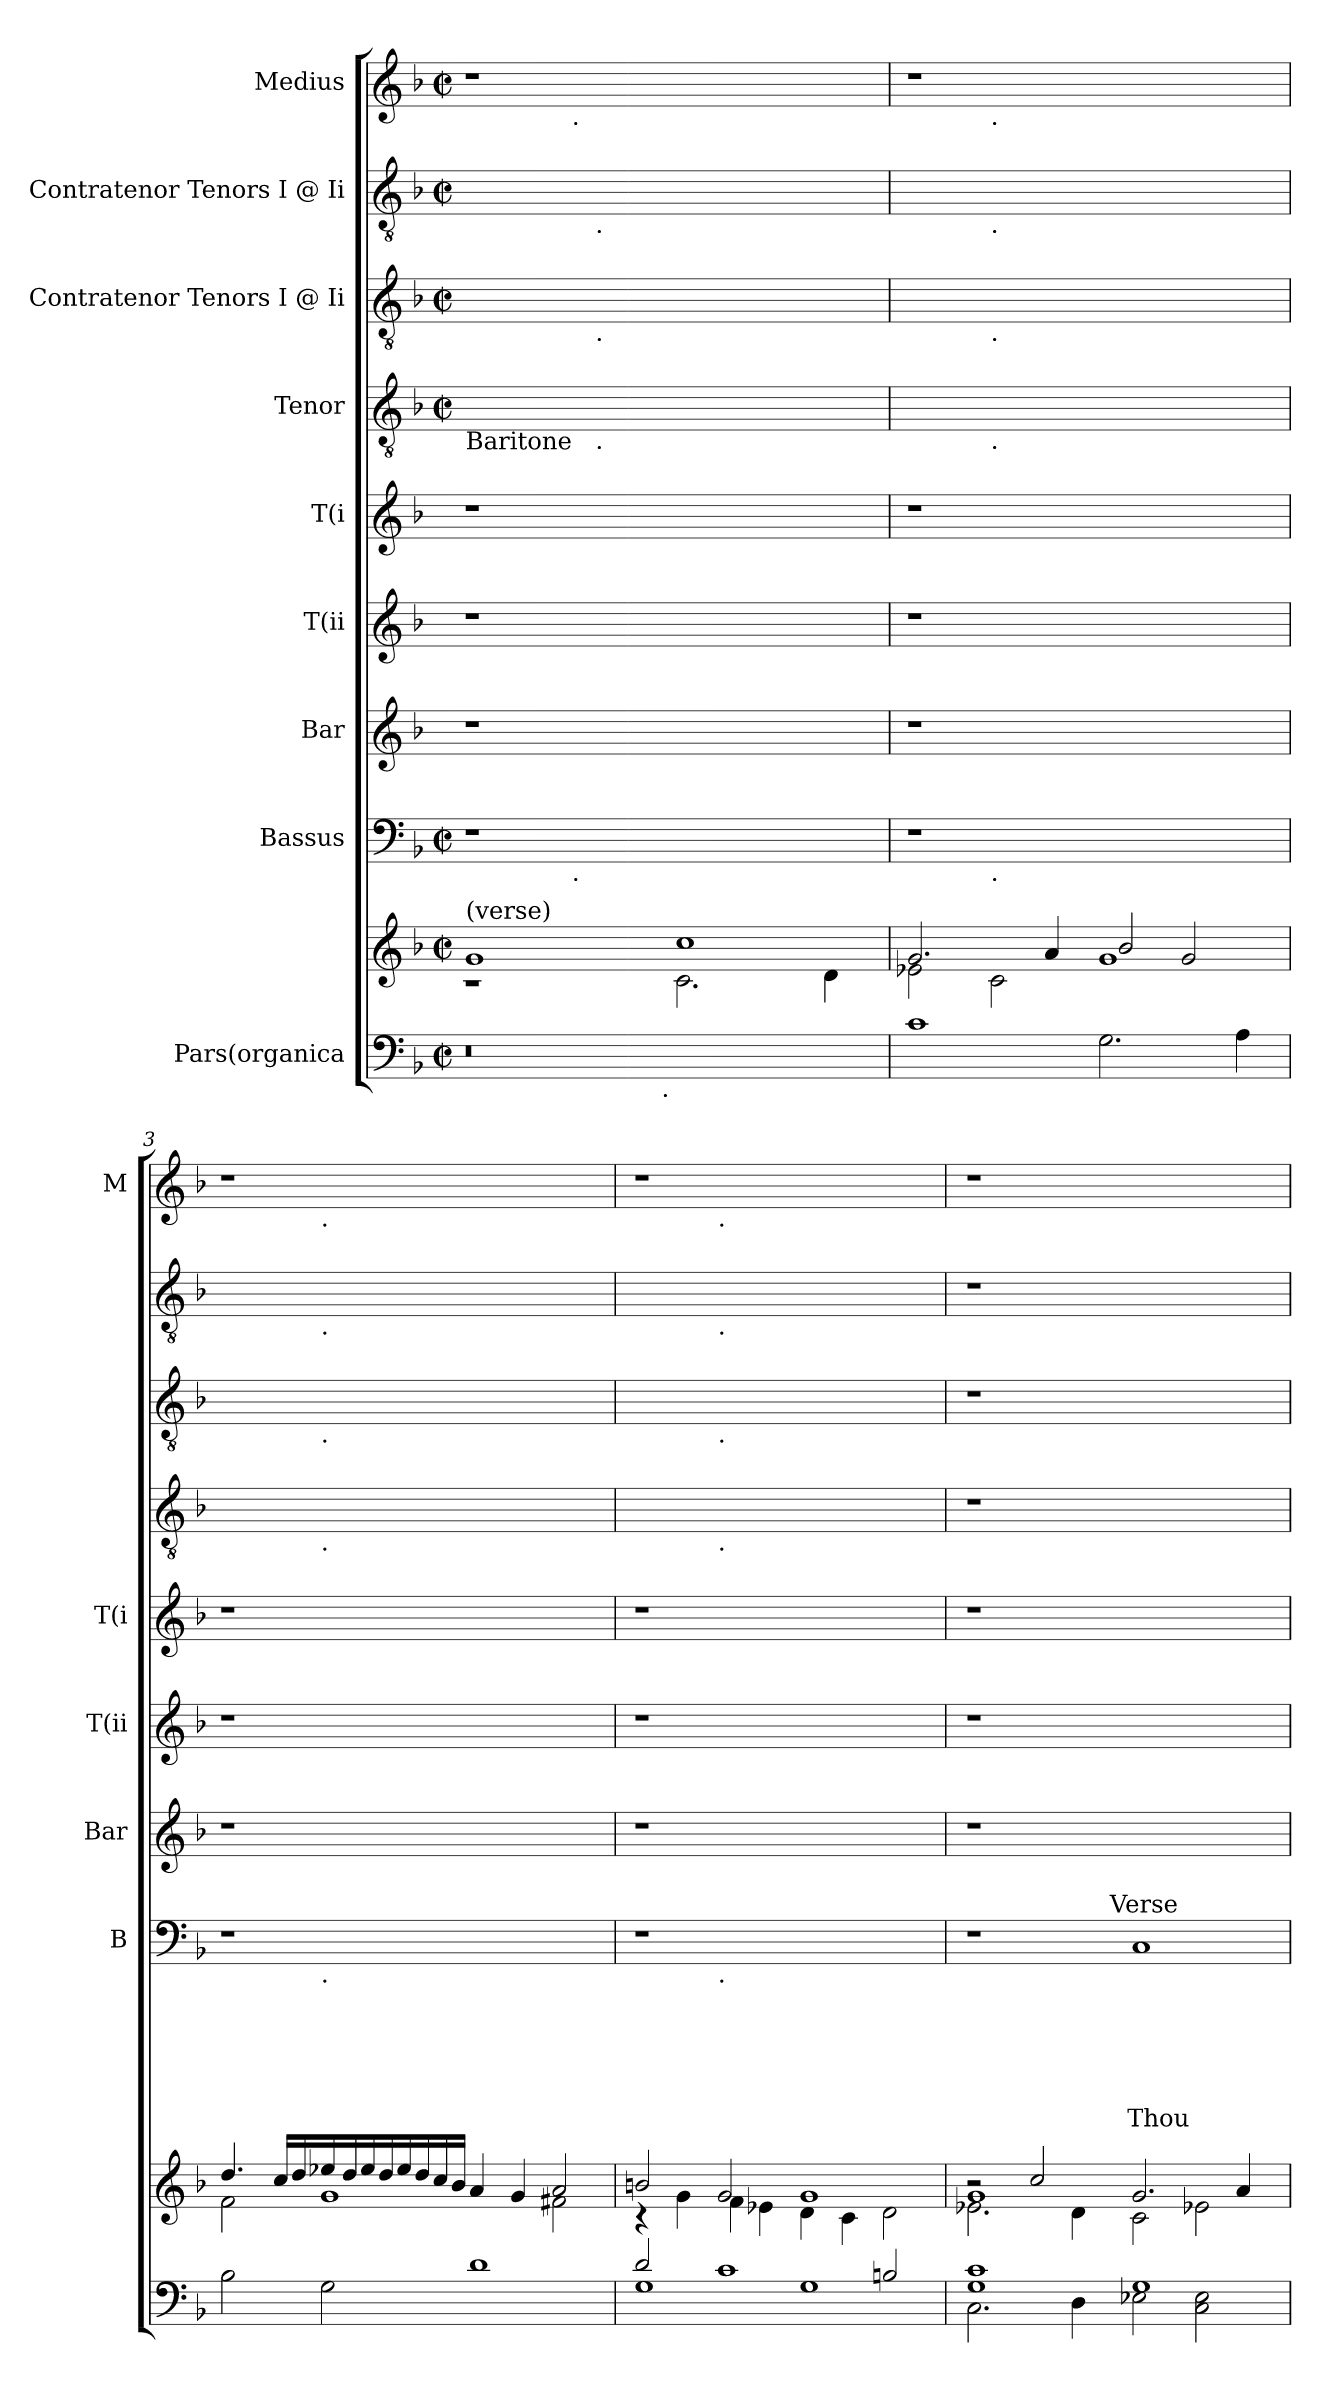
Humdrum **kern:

**kern	**kern	**kern	**text	**text	**text	**text	**text	**text	**kern	**kern	**kern	**kern	**kern	**kern	**kern
*part9	*part9	*part8	*part8	*part8	*part8	*part8	*part8	*part8	*part7	*part6	*part5	*part4	*part3	*part2	*part1
*staff10	*staff9	*staff8	*staff8	*staff8	*staff8	*staff8	*staff8	*staff8	*staff7	*staff6	*staff5	*staff4	*staff3	*staff2	*staff1
*I"Pars(organica	*	*I"Bassus	*	*	*	*	*	*	*I"Bar	*I"T(ii	*I"T(i	*I"Tenor	*I"Contratenor Tenors I @ Ii	*I"Contratenor Tenors I @ Ii	*I"Medius
*	*	*I'B	*	*	*	*	*	*	*I'Bar	*I'T(ii	*I'T(i	*	*	*	*I'M
*clefF4	*clefG2	*clefF4	*	*	*	*	*	*	*clefG2	*clefG2	*clefG2	*clefGv2	*clefGv2	*clefGv2	*clefG2
*k[b-]	*k[b-]	*k[b-]	*	*	*	*	*	*	*k[b-]	*k[b-]	*k[b-]	*k[b-]	*k[b-]	*k[b-]	*k[b-]
*F:	*F:	*F:	*	*	*	*	*	*	*F:	*F:	*F:	*F:	*F:	*F:	*F:
*M2/2	*M2/2	*M2/2	*	*	*	*	*	*	*	*	*	*M2/2	*M2/2	*M2/2	*M2/2
*met(c|)	*met(c|)	*met(c|)	*	*	*	*	*	*	*	*	*	*met(c|)	*met(c|)	*met(c|)	*met(c|)
=1	=1	=1	=1	=1	=1	=1	=1	=1	=1	=1	=1	=1	=1	=1	=1
*	*^	*	*	*	*	*	*	*	*	*	*	*	*	*	*
!	!	!	!	!	!	!	!	!	!	!	!	!	!	!	!	!LO:TX:b:t=Mean
!	!	!	!	!	!	!	!	!	!	!	!	!	!LO:TX:b:t=Baritone	!	!	!
!	!	!	!LO:TX:b:t=Bass	!	!	!	!	!	!	!	!	!	!	!	!	!
!	!LO:TX:a:t=(verse)	!	!	!	!	!	!	!	!	!	!	!	!	!	!	!
*^	*	*	*^	*	*	*	*	*	*	*	*	*	*	*	*	*^
0r	2ryy	1g	1rc	1r	2ryy	.	.	.	.	.	.	1r	1r	1r	2ryy	2ryy	2ryy	1r	2ryy
.	4...ryy	.	.	.	16ryy	.	.	.	.	.	.	.	.	.	8ryy	8ryy	8ryy	.	16ryy
!	!	!	!	!	!	!	!	!	!	!	!	!	!	!	!	!	!	!	!LO:TX:b:t=.
!	!	!	!	!	!LO:TX:b:t=.	!	!	!	!	!	!	!	!	!	!	!	!	!	!
.	.	.	.	.	1ryy	.	.	.	.	.	.	.	.	.	.	.	.	.	1ryy
!	!	!	!	!	!	!	!	!	!	!	!	!	!	!	!	!	!LO:TX:b:t=.	!	!
!	!	!	!	!	!	!	!	!	!	!	!	!	!	!	!	!LO:TX:b:t=.	!	!	!
!	!	!	!	!	!	!	!	!	!	!	!	!	!	!	!LO:TX:b:t=.	!	!	!	!
.	.	.	.	.	.	.	.	.	.	.	.	.	.	.	1ryy	1ryy	1ryy	.	.
!	!LO:TX:b:t=.	!	!	!	!	!	!	!	!	!	!	!	!	!	!	!	!	!	!
.	1ryy	.	.	.	.	.	.	.	.	.	.	.	.	.	.	.	.	.	.
.	.	2.c\	1cc	1ryy	.	.	.	.	.	.	.	1ryy	1ryy	1ryy	.	.	.	1ryy	.
.	.	.	.	.	4..ryy	.	.	.	.	.	.	.	.	.	.	.	.	.	4..ryy
.	.	.	.	.	.	.	.	.	.	.	.	.	.	.	4.ryy	4.ryy	4.ryy	.	.
.	.	4d\	.	.	.	.	.	.	.	.	.	.	.	.	.	.	.	.	.
.	32ryy	.	.	.	.	.	.	.	.	.	.	.	.	.	.	.	.	.	.
*v	*v	*	*	*	*	*	*	*	*	*	*	*	*	*	*	*	*	*	*
=2	=2	=2	=2	=2	=2	=2	=2	=2	=2	=2	=2	=2	=2	=2	=2	=2	=2	=2
1c	2e-X\	2.g/	1r	2ryy	.	.	.	.	.	.	1r	1r	1r	2ryy	2ryy	2ryy	1r	2ryy
!	!	!	!	!	!	!	!	!	!	!	!	!	!	!	!	!	!	!LO:TX:b:t=.
!	!	!	!	!	!	!	!	!	!	!	!	!	!	!	!	!LO:TX:b:t=.	!	!
!	!	!	!	!	!	!	!	!	!	!	!	!	!	!	!LO:TX:b:t=.	!	!	!
!	!	!	!	!	!	!	!	!	!	!	!	!	!	!LO:TX:b:t=.	!	!	!	!
!	!	!	!	!LO:TX:b:t=.	!	!	!	!	!	!	!	!	!	!	!	!	!	!
.	2c\	.	.	1.ryy	.	.	.	.	.	.	.	.	.	1.ryy	1.ryy	1.ryy	.	1.ryy
.	.	4a/	.	.	.	.	.	.	.	.	.	.	.	.	.	.	.	.
2.G\	1g	2b-/	1ryy	.	.	.	.	.	.	.	1ryy	1ryy	1ryy	.	.	.	1ryy	.
.	.	2g/	.	.	.	.	.	.	.	.	.	.	.	.	.	.	.	.
4A\	.	.	.	.	.	.	.	.	.	.	.	.	.	.	.	.	.	.
=3	=3	=3	=3	=3	=3	=3	=3	=3	=3	=3	=3	=3	=3	=3	=3	=3	=3	=3
2B-\	2f\	4.dd/	1r	2ryy	.	.	.	.	.	.	1r	1r	1r	2ryy	2ryy	2ryy	1r	2ryy
.	.	16cc/LL	.	.	.	.	.	.	.	.	.	.	.	.	.	.	.	.
.	.	16dd/	.	.	.	.	.	.	.	.	.	.	.	.	.	.	.	.
!	!	!	!	!	!	!	!	!	!	!	!	!	!	!	!	!	!	!LO:TX:b:t=.
!	!	!	!	!	!	!	!	!	!	!	!	!	!	!	!	!LO:TX:b:t=.	!	!
!	!	!	!	!	!	!	!	!	!	!	!	!	!	!	!LO:TX:b:t=.	!	!	!
!	!	!	!	!	!	!	!	!	!	!	!	!	!	!LO:TX:b:t=.	!	!	!	!
!	!	!	!	!LO:TX:b:t=.	!	!	!	!	!	!	!	!	!	!	!	!	!	!
2G\	1g	16ee-X/	.	1.ryy	.	.	.	.	.	.	.	.	.	1.ryy	1.ryy	1.ryy	.	1.ryy
.	.	16dd/	.	.	.	.	.	.	.	.	.	.	.	.	.	.	.	.
.	.	16ee-/	.	.	.	.	.	.	.	.	.	.	.	.	.	.	.	.
.	.	16dd/	.	.	.	.	.	.	.	.	.	.	.	.	.	.	.	.
.	.	16ee-/	.	.	.	.	.	.	.	.	.	.	.	.	.	.	.	.
.	.	16dd/	.	.	.	.	.	.	.	.	.	.	.	.	.	.	.	.
.	.	16cc/	.	.	.	.	.	.	.	.	.	.	.	.	.	.	.	.
.	.	16b-/JJ	.	.	.	.	.	.	.	.	.	.	.	.	.	.	.	.
1d	.	4a/	1ryy	.	.	.	.	.	.	.	1ryy	1ryy	1ryy	.	.	.	1ryy	.
.	.	4g/	.	.	.	.	.	.	.	.	.	.	.	.	.	.	.	.
.	2f#X\	2a/	.	.	.	.	.	.	.	.	.	.	.	.	.	.	.	.
=4	=4	=4	=4	=4	=4	=4	=4	=4	=4	=4	=4	=4	=4	=4	=4	=4	=4	=4
*^	*	*	*	*	*	*	*	*	*	*	*	*	*	*	*	*	*	*
1G	2d/	2bn/	4rc	1r	2ryy	.	.	.	.	.	.	1r	1r	1r	2ryy	2ryy	2ryy	1r	2ryy
.	.	.	4g\	.	.	.	.	.	.	.	.	.	.	.	.	.	.	.	.
!	!	!	!	!	!	!	!	!	!	!	!	!	!	!	!	!	!	!	!LO:TX:b:t=.
!	!	!	!	!	!	!	!	!	!	!	!	!	!	!	!	!	!LO:TX:b:t=.	!	!
!	!	!	!	!	!	!	!	!	!	!	!	!	!	!	!	!LO:TX:b:t=.	!	!	!
!	!	!	!	!	!	!	!	!	!	!	!	!	!	!	!LO:TX:b:t=.	!	!	!	!
!	!	!	!	!	!LO:TX:b:t=.	!	!	!	!	!	!	!	!	!	!	!	!	!	!
.	1c	2g/	4f\	.	1.ryy	.	.	.	.	.	.	.	.	.	1.ryy	1.ryy	1.ryy	.	1.ryy
.	.	.	4e-X\	.	.	.	.	.	.	.	.	.	.	.	.	.	.	.	.
1G	.	1g	4d\	1ryy	.	.	.	.	.	.	.	1ryy	1ryy	1ryy	.	.	.	1ryy	.
.	.	.	4c\	.	.	.	.	.	.	.	.	.	.	.	.	.	.	.	.
.	2Bn/	.	2d\	.	.	.	.	.	.	.	.	.	.	.	.	.	.	.	.
*	*	*	*	*	*	*	*	*	*	*	*	*	*	*	*	*	*	*v	*v
!!LO:LB:g=z
=5	=5	=5	=5	=5	=5	=5	=5	=5	=5	=5	=5	=5	=5	=5	=5	=5	=5	=5
*	*	*	*^	*	*	*	*	*	*	*	*	*	*	*	*	*	*	*
1G 1c	2.C\	1g	2.e-X\	2r	1r	2ryy	.	.	.	.	.	.	1r	1r	1r	1r	1r	1r	1r
.	.	.	.	2cc/	.	4ryy	.	.	.	.	.	.	.	.	.	.	.	.	.
.	4D\	.	4d\	.	.	8ryy	.	.	.	.	.	.	.	.	.	.	.	.	.
.	.	.	.	.	.	32ryy	.	.	.	.	.	.	.	.	.	.	.	.	.
!	!	!	!	!	!	!LO:TX:a:t=Verse	!	!	!	!	!	!	!	!	!	!	!	!	!
.	.	.	.	.	.	1ryy	.	.	.	.	.	.	.	.	.	.	.	.	.
!	!	!	!	!	!	!	!	!	!	!	!	!LO:LY:b	!	!	!	!	!	!	!
1G	2E-X\	1ryy	2c\	2.g/	1C	.	.	.	.	.	.	Thou	1ryy	1ryy	1ryy	1ryy	1ryy	1ryy	1ryy
.	2C\ 2E-\	.	2e-X\	.	.	.	.	.	.	.	.	.	.	.	.	.	.	.	.
.	.	.	.	4a/	.	.	.	.	.	.	.	.	.	.	.	.	.	.	.
.	.	.	.	.	.	16.ryy	.	.	.	.	.	.	.	.	.	.	.	.	.
*v	*v	*	*	*	*v	*v	*	*	*	*	*	*	*	*	*	*	*	*	*
*	*v	*v	*v	*	*	*	*	*	*	*	*	*	*	*	*	*	*
=	=	=	=	=	=	=	=	=	=	=	=	=	=	=	=
*-	*-	*-	*-	*-	*-	*-	*-	*-	*-	*-	*-	*-	*-	*-	*-
